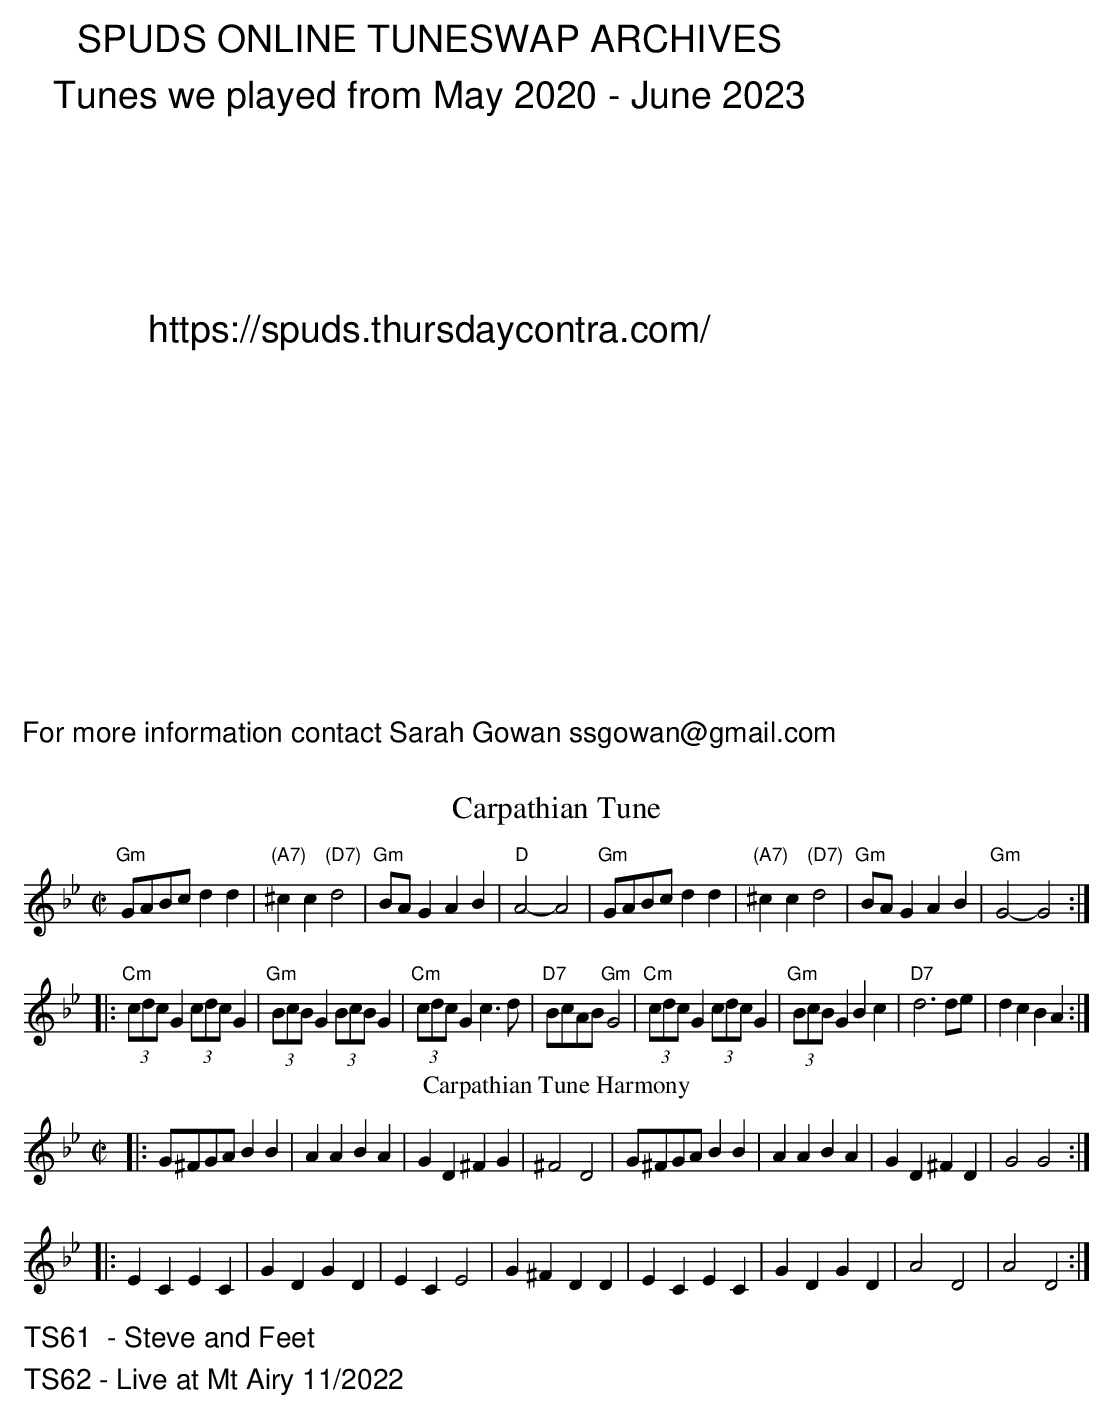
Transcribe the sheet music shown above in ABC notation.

X:1
T:Carpathian Tune
M:C|
L:1/8
K:Gm
"Gm"GABc d2d2 | "(A7)"^c2c2 "(D7)"d4| "Gm"BAG2 A2B2 | "D"A4-A4 |\
 "Gm"GABc d2d2 | "(A7)"^c2c2 "(D7)"d4 | "Gm"BAG2 A2B2 | "Gm"G4-G4 :|
|: "Cm"(3cdcG2 (3cdcG2 | "Gm"(3BcBG2 (3BcBG2 | "Cm"(3cdcG2 c3d | "D7"BcAB "Gm"G4|\
"Cm"(3cdcG2 (3cdcG2 | "Gm"(3BcBG2 B2c2 | "D7"d6 de | d2c2 B2A2 :|
T:Carpathian Tune Harmony
|: G^FGA B2B2 | A2A2 B2A2 | G2D2 ^F2G2 | ^F4 D4 |\
G^FGA B2B2 | A2A2 B2A2 | G2D2 ^F2D2 |G4 G4 :|
|: E2C2 E2C2 | G2D2 G2D2 | E2C2 E4 | G2^F2 D2D2 |\
E2C2 E2C2 | G2D2 G2D2 | A4 D4 |A4D4 :|
